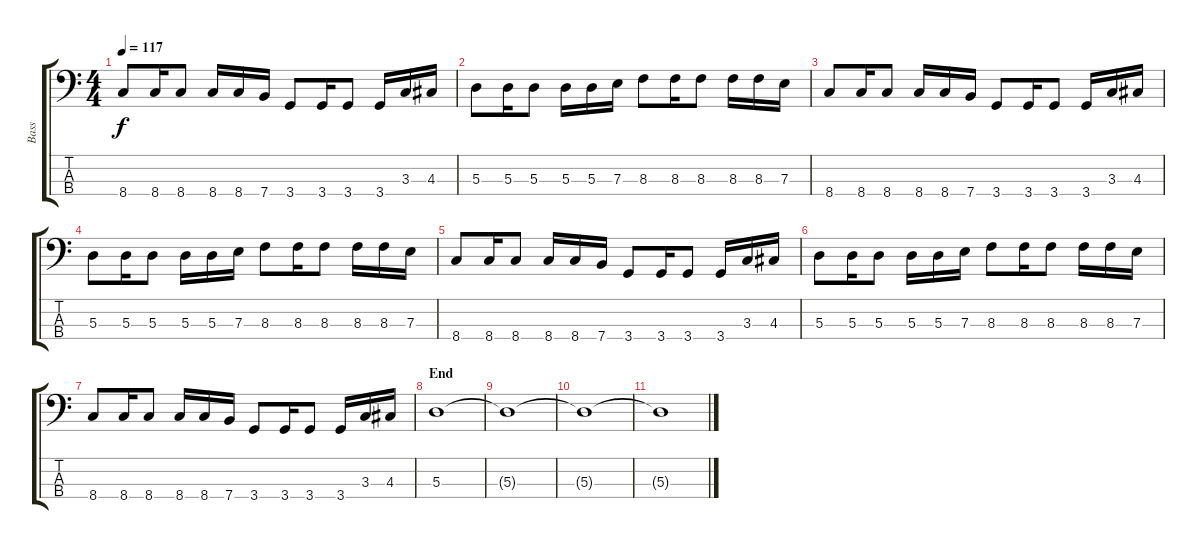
\track ("Bass" "Bass") {instrument electricbasspick}
\staff {score tabs}
\tuning (G2 D2 A1 E1) {hide}
\ts (4 4)
\tempo 117
\clef f4
\ks c
8.4.8{dy f} 8.4.16 8.4.8 8.4.16 8.4.16 7.4.16 3.4.8 3.4.16 3.4.8 3.4.16 3.3.16 4.3.16 |
5.3.8 5.3.16 5.3.8 5.3.16 5.3.16 7.3.16 8.3.8 8.3.16 8.3.8 8.3.16 8.3.16 7.3.16 |
8.4.8 8.4.16 8.4.8 8.4.16 8.4.16 7.4.16 3.4.8 3.4.16 3.4.8 3.4.16 3.3.16 4.3.16 |
5.3.8 5.3.16 5.3.8 5.3.16 5.3.16 7.3.16 8.3.8 8.3.16 8.3.8 8.3.16 8.3.16 7.3.16 |
8.4.8 8.4.16 8.4.8 8.4.16 8.4.16 7.4.16 3.4.8 3.4.16 3.4.8 3.4.16 3.3.16 4.3.16 |
5.3.8 5.3.16 5.3.8 5.3.16 5.3.16 7.3.16 8.3.8 8.3.16 8.3.8 8.3.16 8.3.16 7.3.16 |
8.4.8 8.4.16 8.4.8 8.4.16 8.4.16 7.4.16 3.4.8 3.4.16 3.4.8 3.4.16 3.3.16 4.3.16 |
\section ("" "End")
5.3.1 |
5.3{t}.1 |
5.3{t}.1 |
5.3{t}.1
